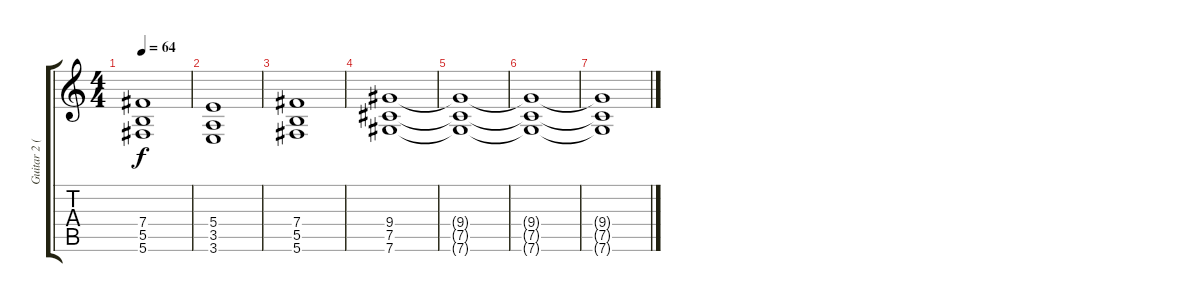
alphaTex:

\track ("Guitar 2 (Distortion)" "Guitar 2 (") {instrument distortionguitar}
\staff {score tabs}
\tuning (Db4 Ab3 E3 B2 Gb2 Db2) {hide}
\ts (4 4)
\tempo 64
\clef g2
\ks c
(7.4 5.5 5.6).1{dy f} |
(5.4 3.5 3.6).1 |
(7.4 5.5 5.6).1 |
(9.4 7.5 7.6).1{volume 0} |
(9.4{t} 7.5{t} 7.6{t}).1 |
(9.4{t} 7.5{t} 7.6{t}).1 |
(9.4{t} 7.5{t} 7.6{t}).1
